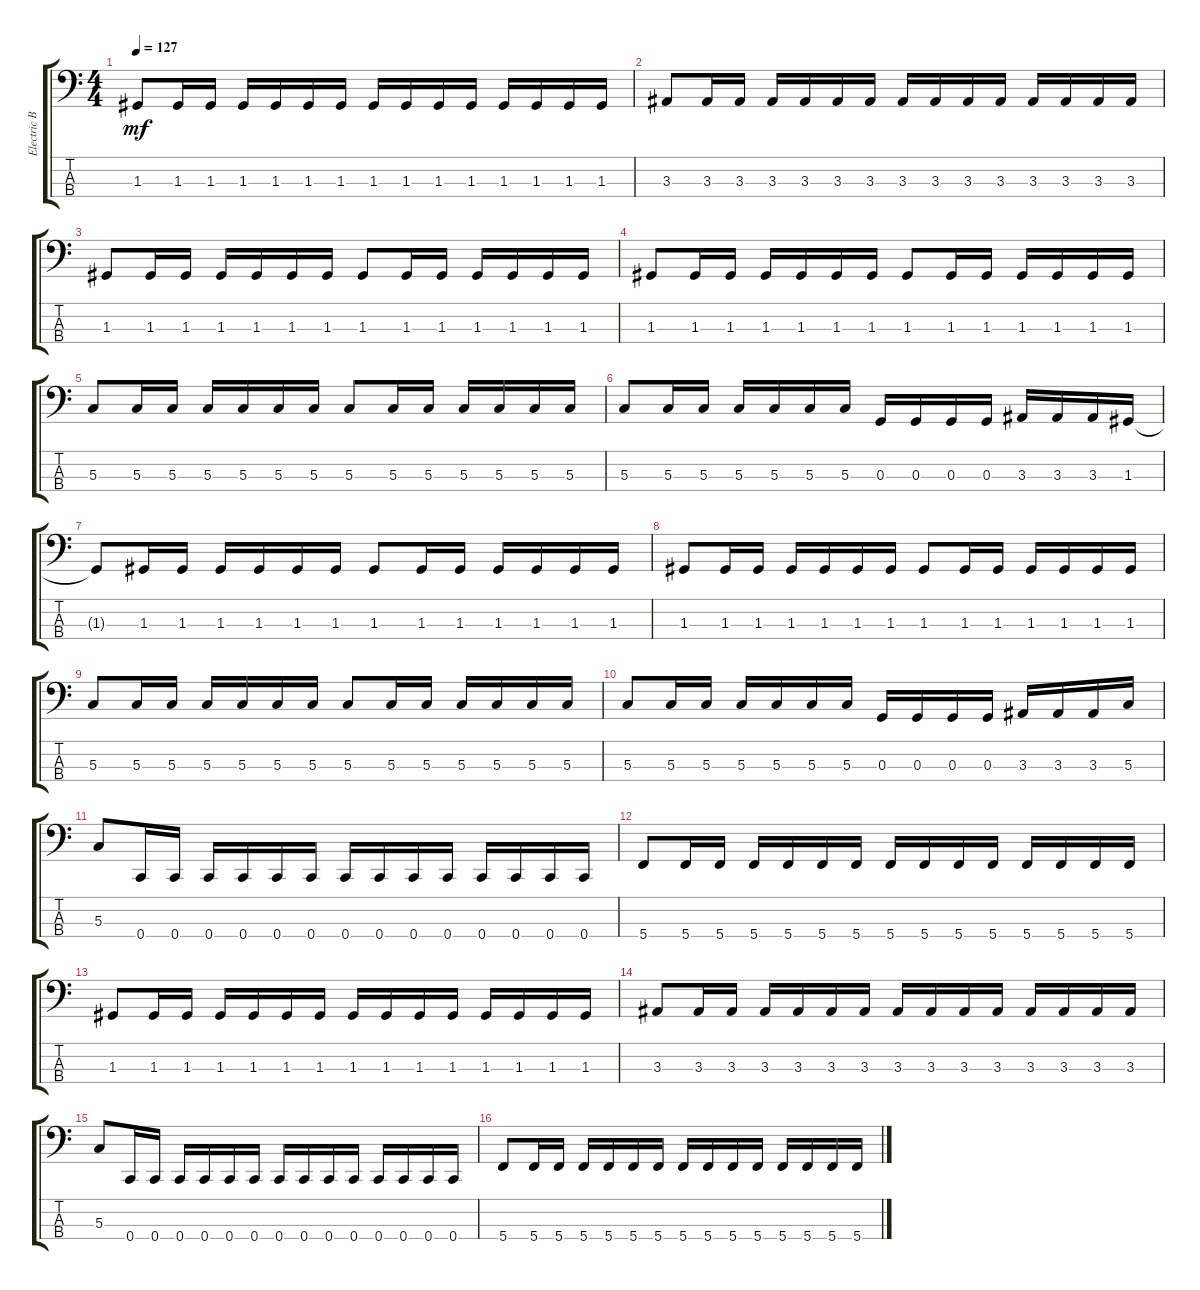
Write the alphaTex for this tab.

\track ("Electric Bass" "Electric B") {instrument electricbasspick}
\staff {score tabs}
\tuning (F2 C2 G1 C1) {hide}
\ts (4 4)
\tempo 127
\clef f4
\ks c
1.3.8{dy mf} 1.3.16 1.3.16 1.3.16 1.3.16 1.3.16 1.3.16 1.3.16 1.3.16 1.3.16 1.3.16 1.3.16 1.3.16 1.3.16 1.3.16 |
3.3.8 3.3.16 3.3.16 3.3.16 3.3.16 3.3.16 3.3.16 3.3.16 3.3.16 3.3.16 3.3.16 3.3.16 3.3.16 3.3.16 3.3.16 |
1.3.8 1.3.16 1.3.16 1.3.16 1.3.16 1.3.16 1.3.16 1.3.8 1.3.16 1.3.16 1.3.16 1.3.16 1.3.16 1.3.16 |
1.3.8 1.3.16 1.3.16 1.3.16 1.3.16 1.3.16 1.3.16 1.3.8 1.3.16 1.3.16 1.3.16 1.3.16 1.3.16 1.3.16 |
5.3.8 5.3.16 5.3.16 5.3.16 5.3.16 5.3.16 5.3.16 5.3.8 5.3.16 5.3.16 5.3.16 5.3.16 5.3.16 5.3.16 |
5.3.8 5.3.16 5.3.16 5.3.16 5.3.16 5.3.16 5.3.16 0.3.16 0.3.16 0.3.16 0.3.16 3.3.16 3.3.16 3.3.16 1.3.16 |
1.3{t}.8 1.3.16 1.3.16 1.3.16 1.3.16 1.3.16 1.3.16 1.3.8 1.3.16 1.3.16 1.3.16 1.3.16 1.3.16 1.3.16 |
1.3.8 1.3.16 1.3.16 1.3.16 1.3.16 1.3.16 1.3.16 1.3.8 1.3.16 1.3.16 1.3.16 1.3.16 1.3.16 1.3.16 |
5.3.8 5.3.16 5.3.16 5.3.16 5.3.16 5.3.16 5.3.16 5.3.8 5.3.16 5.3.16 5.3.16 5.3.16 5.3.16 5.3.16 |
5.3.8 5.3.16 5.3.16 5.3.16 5.3.16 5.3.16 5.3.16 0.3.16 0.3.16 0.3.16 0.3.16 3.3.16 3.3.16 3.3.16 5.3.16 |
5.3.8 0.4.16 0.4.16 0.4.16 0.4.16 0.4.16 0.4.16 0.4.16 0.4.16 0.4.16 0.4.16 0.4.16 0.4.16 0.4.16 0.4.16 |
5.4.8 5.4.16 5.4.16 5.4.16 5.4.16 5.4.16 5.4.16 5.4.16 5.4.16 5.4.16 5.4.16 5.4.16 5.4.16 5.4.16 5.4.16 |
1.3.8 1.3.16 1.3.16 1.3.16 1.3.16 1.3.16 1.3.16 1.3.16 1.3.16 1.3.16 1.3.16 1.3.16 1.3.16 1.3.16 1.3.16 |
3.3.8 3.3.16 3.3.16 3.3.16 3.3.16 3.3.16 3.3.16 3.3.16 3.3.16 3.3.16 3.3.16 3.3.16 3.3.16 3.3.16 3.3.16 |
5.3.8 0.4.16 0.4.16 0.4.16 0.4.16 0.4.16 0.4.16 0.4.16 0.4.16 0.4.16 0.4.16 0.4.16 0.4.16 0.4.16 0.4.16 |
5.4.8 5.4.16 5.4.16 5.4.16 5.4.16 5.4.16 5.4.16 5.4.16 5.4.16 5.4.16 5.4.16 5.4.16 5.4.16 5.4.16 5.4.16
